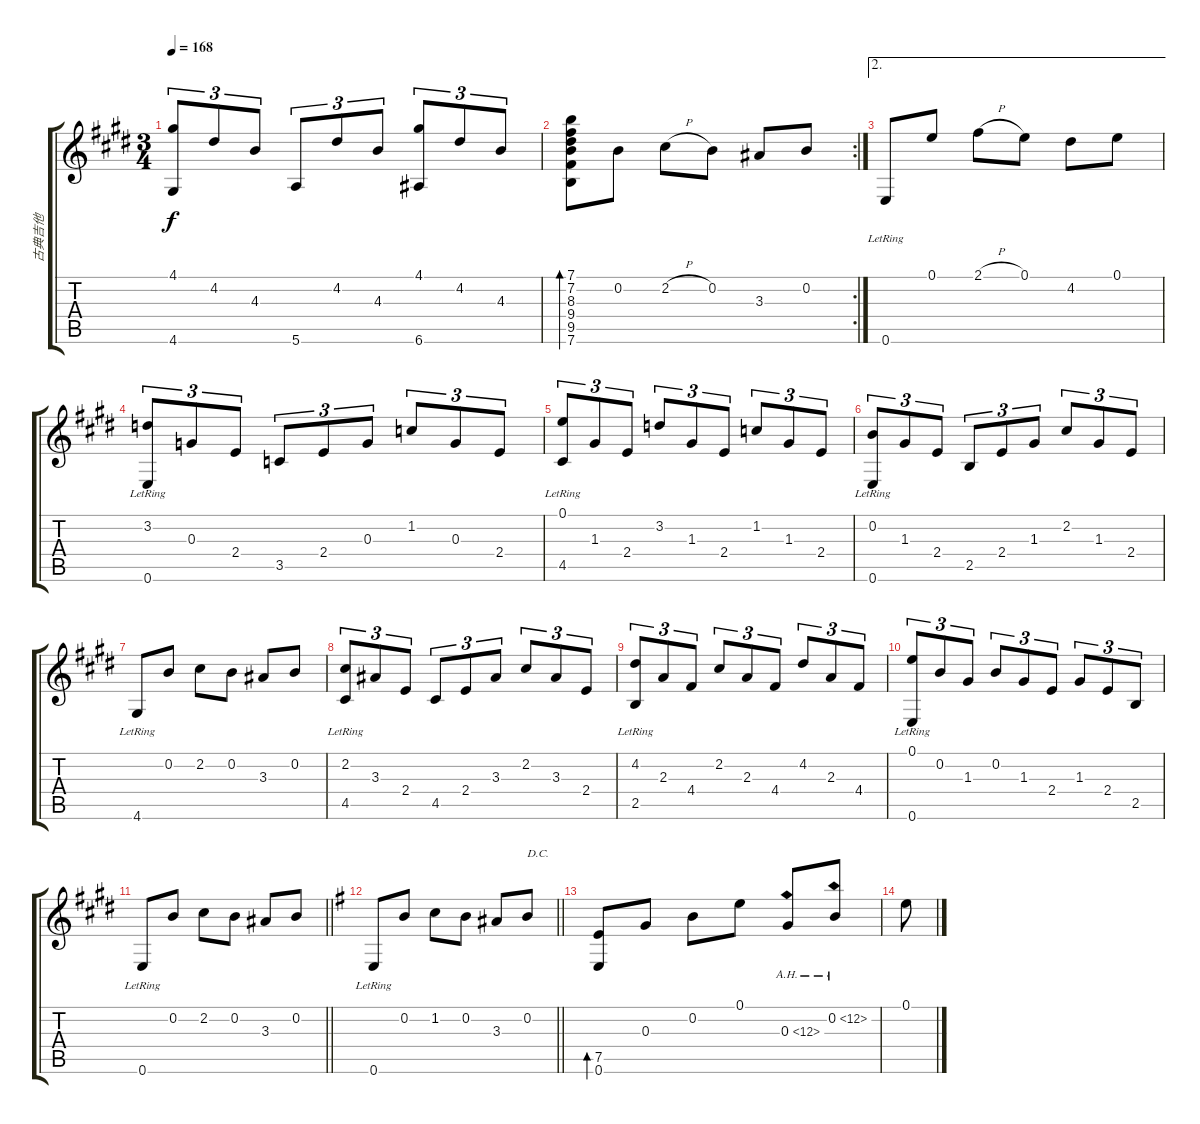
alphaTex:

\track ("古典吉他" "古典吉他") {instrument acousticguitarnylon}
\staff {score tabs}
\tuning (E4 B3 G3 D3 A2 E2) {hide}
\ts (3 4)
\tempo 168
\clef g2
\ks e
(4.1 4.6).8{tu (3 2) dy f} 4.2.8{tu (3 2)} 4.3.8{tu (3 2)} 5.6.8{tu (3 2)} 4.2.8{tu (3 2)} 4.3.8{tu (3 2)} (4.1 6.6).8{tu (3 2)} 4.2.8{tu (3 2)} 4.3.8{tu (3 2)} |
\rc 2
(7.1 7.2 8.3 9.4 9.5 7.6).8{bd 480} 0.2.8 2.2{h}.8 0.2.8 3.3.8 0.2.8 |
\ae 2
0.6{lr}.8 0.1.8 2.1{h}.8 0.1.8 4.2.8 0.1.8 |
(3.2 0.6{lr}).8{tu (3 2)} 0.3.8{tu (3 2)} 2.4.8{tu (3 2)} 3.5.8{tu (3 2)} 2.4.8{tu (3 2)} 0.3.8{tu (3 2)} 1.2.8{tu (3 2)} 0.3.8{tu (3 2)} 2.4.8{tu (3 2)} |
(0.1{lr} 4.5{lr}).8{tu (3 2)} 1.3.8{tu (3 2)} 2.4.8{tu (3 2)} 3.2.8{tu (3 2)} 1.3.8{tu (3 2)} 2.4.8{tu (3 2)} 1.2.8{tu (3 2)} 1.3.8{tu (3 2)} 2.4.8{tu (3 2)} |
(0.2 0.6{lr}).8{tu (3 2)} 1.3.8{tu (3 2)} 2.4.8{tu (3 2)} 2.5.8{tu (3 2)} 2.4.8{tu (3 2)} 1.3.8{tu (3 2)} 2.2.8{tu (3 2)} 1.3.8{tu (3 2)} 2.4.8{tu (3 2)} |
4.6{lr}.8 0.2.8 2.2.8 0.2.8 3.3.8 0.2.8 |
(2.2 4.5{lr}).8{tu (3 2)} 3.3.8{tu (3 2)} 2.4.8{tu (3 2)} 4.5.8{tu (3 2)} 2.4.8{tu (3 2)} 3.3.8{tu (3 2)} 2.2.8{tu (3 2)} 3.3.8{tu (3 2)} 2.4.8{tu (3 2)} |
(4.2{lr} 2.5{lr}).8{tu (3 2)} 2.3.8{tu (3 2)} 4.4.8{tu (3 2)} 2.2.8{tu (3 2)} 2.3.8{tu (3 2)} 4.4.8{tu (3 2)} 4.2.8{tu (3 2)} 2.3.8{tu (3 2)} 4.4.8{tu (3 2)} |
(0.1 0.6{lr}).8{tu (3 2)} 0.2.8{tu (3 2)} 1.3.8{tu (3 2)} 0.2.8{tu (3 2)} 1.3.8{tu (3 2)} 2.4.8{tu (3 2)} 1.3.8{tu (3 2)} 2.4.8{tu (3 2)} 2.5.8{tu (3 2)} |
\barLineRight lightlight
0.6{lr}.8 0.2.8 2.2.8 0.2.8 3.3.8 0.2.8 |
\barLineRight lightlight
\ks g
0.6{lr}.8 0.2.8 1.2.8 0.2.8 3.3.8 0.2.8{txt "D.C."} |
(7.5 0.6).8{bd 480} 0.3.8 0.2.8 0.1.8 0.3{ah 12}.8 0.2{ah 12}.8 |
0.1.8
